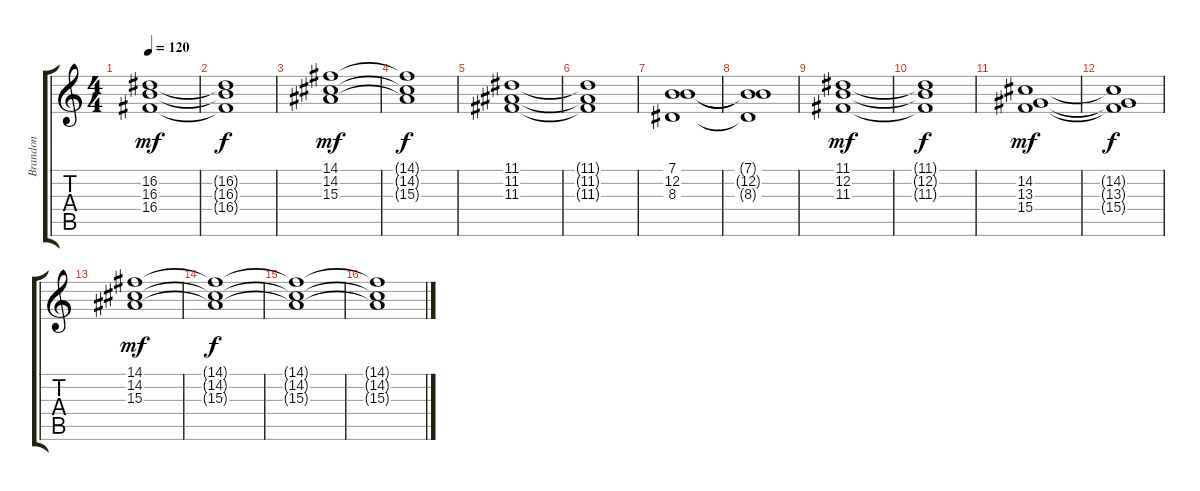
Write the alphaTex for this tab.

\track ("Brandon" "Brandon") {instrument drawbarorgan}
\staff {score tabs}
\tuning (E4 B3 G3 D3 A2 E2) {hide}
\ts (4 4)
\tempo 120
\clef g2
\ks c
(16.2 16.3 16.4).1{dy mf} |
(16.2{t} 16.3{t} 16.4{t}).1{dy f} |
(14.1 14.2 15.3).1{dy mf} |
(14.1{t} 14.2{t} 15.3{t}).1{dy f} |
(11.1 11.2 11.3).1 |
(11.1{t} 11.2{t} 11.3{t}).1 |
(7.1 12.2 8.3).1 |
(7.1{t} 12.2{t} 8.3{t}).1 |
(11.1 12.2 11.3).1{dy mf} |
(11.1{t} 12.2{t} 11.3{t}).1{dy f} |
(14.2 13.3 15.4).1{dy mf} |
(14.2{t} 13.3{t} 15.4{t}).1{dy f} |
(14.1 14.2 15.3).1{dy mf} |
(14.1{t} 14.2{t} 15.3{t}).1{dy f} |
(14.1{t} 14.2{t} 15.3{t}).1 |
(14.1{t} 14.2{t} 15.3{t}).1
